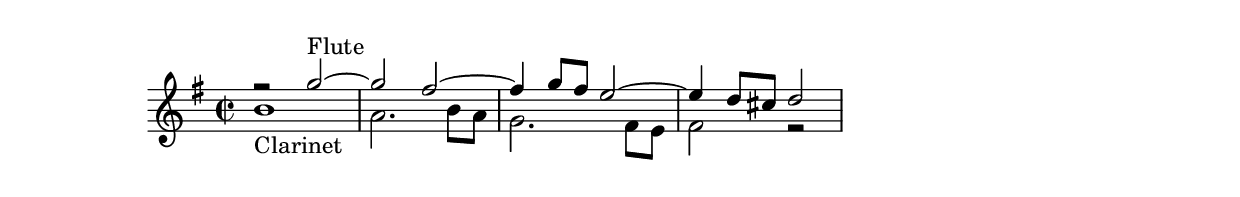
%% Do not edit this file; it is auto-generated from LSR http://lsr.dsi.unimi.it
%% This file is in the public domain.
\version "2.11.55"

\header {
  lsrtags = "contexts-and-engravers, midi"

  texidoces = "
Al producir una salida MIDI, el comportamiento predeterminado es
que cada pentagrama representa un canal MIDI, con todas las voces
de dicho pentagrama mezcladas.  Esto reduce al mínimo el riesgo de
que se agote el número de canales MIDI disponibles, pues existe un
máximo de 16 canales por pista.

Sin embargo, cuando se traslada el interpretador
@code{Staff_performer} al contexto @code{Voice}, cada voz de un
pentagrama puede tener su propio canal MIDI, como se muestra en el
siguiente ejemplo: a pesar de estar sobre el mismo pentagrama, se
crean dos canales MIDI, cada uno con un @code{midiInstrument}
distinto.

"
  doctitlees = "Modificar la salida MIDI para que tenga un canal por cada voz"

  texidoc = "
When outputting MIDI, the default behavior is for each staff to
represent one MIDI channel, with all the voices on a staff amalgamated.
This minimizes the risk of running out of MIDI channels, since there
are only 16 available per track.

However, by moving the @code{Staff_performer} to the @code{Voice}
context, each voice on a staff can have its own MIDI channel, as is
demonstrated by the following example: despite being on the same staff,
two MIDI channels are created, each with a different
@code{midiInstrument}. 

"
  doctitle = "Changing MIDI output to one channel per voice"
} % begin verbatim
\score {
  \new Staff <<
    \new Voice \relative c''' {
      \set midiInstrument = #"flute"
      \voiceOne
      \key g \major
      \time 2/2
      r2 g-"Flute" ~
      g fis ~
      fis4 g8 fis e2 ~
      e4 d8 cis d2
    }
    \new Voice \relative c'' {
      \set midiInstrument = #"clarinet"
      \voiceTwo
      b1-"Clarinet"
      a2. b8 a
      g2. fis8 e
      fis2 r
    }
  >>
  \layout { }
  \midi {
    \context {
      \Staff
      \remove "Staff_performer"
    }
    \context {
      \Voice
      \consists "Staff_performer"      
    }
    \context {
      \Score
      tempoWholesPerMinute = #(ly:make-moment 72 2)
    }
  }
}
